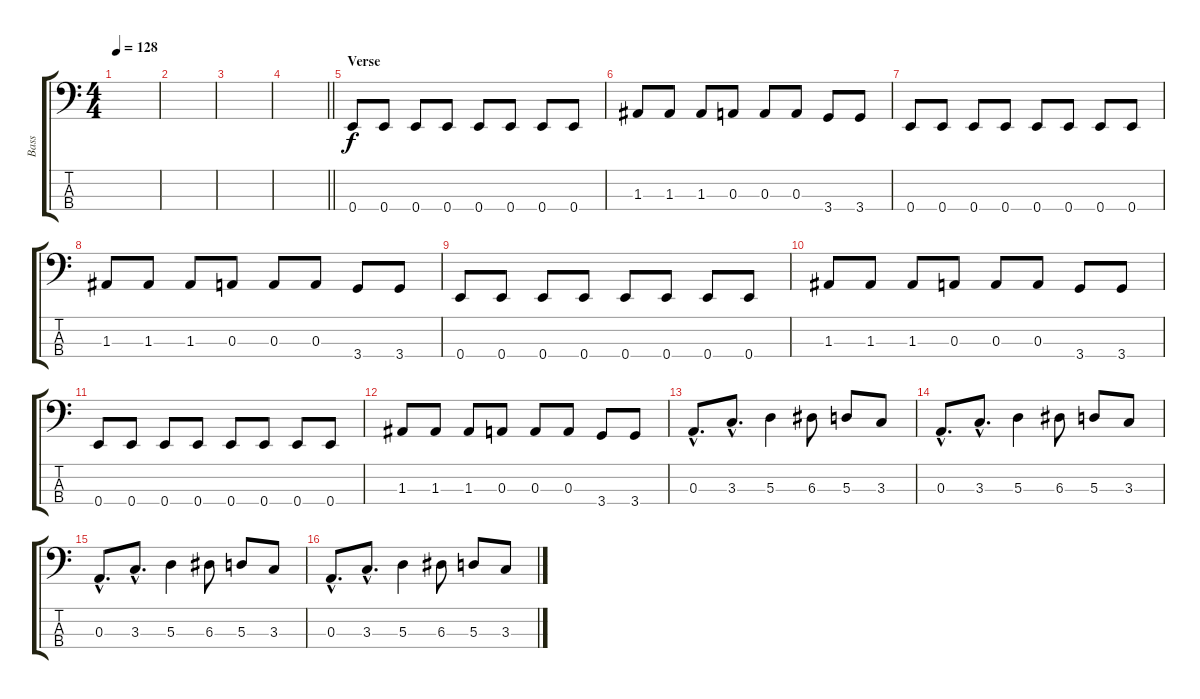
\track ("Bass" "Bass") {instrument electricbasspick}
\staff {score tabs}
\tuning (G2 D2 A1 E1) {hide}
\ts (4 4)
\tempo 128
\clef f4
\ks c
|
|
|
\barLineRight lightlight
|
\section ("" "Verse")
0.4.8 0.4.8 0.4.8 0.4.8 0.4.8 0.4.8 0.4.8 0.4.8 |
1.3.8 1.3.8 1.3.8 0.3.8 0.3.8 0.3.8 3.4.8 3.4.8 |
0.4.8 0.4.8 0.4.8 0.4.8 0.4.8 0.4.8 0.4.8 0.4.8 |
1.3.8 1.3.8 1.3.8 0.3.8 0.3.8 0.3.8 3.4.8 3.4.8 |
0.4.8 0.4.8 0.4.8 0.4.8 0.4.8 0.4.8 0.4.8 0.4.8 |
1.3.8 1.3.8 1.3.8 0.3.8 0.3.8 0.3.8 3.4.8 3.4.8 |
0.4.8 0.4.8 0.4.8 0.4.8 0.4.8 0.4.8 0.4.8 0.4.8 |
1.3.8 1.3.8 1.3.8 0.3.8 0.3.8 0.3.8 3.4.8 3.4.8 |
0.3{hac}.8{d} 3.3{hac}.8{d} 5.3.4 6.3.8 5.3.8 3.3.8 |
0.3{hac}.8{d} 3.3{hac}.8{d} 5.3.4 6.3.8 5.3.8 3.3.8 |
0.3{hac}.8{d} 3.3{hac}.8{d} 5.3.4 6.3.8 5.3.8 3.3.8 |
0.3{hac}.8{d} 3.3{hac}.8{d} 5.3.4 6.3.8 5.3.8 3.3.8
